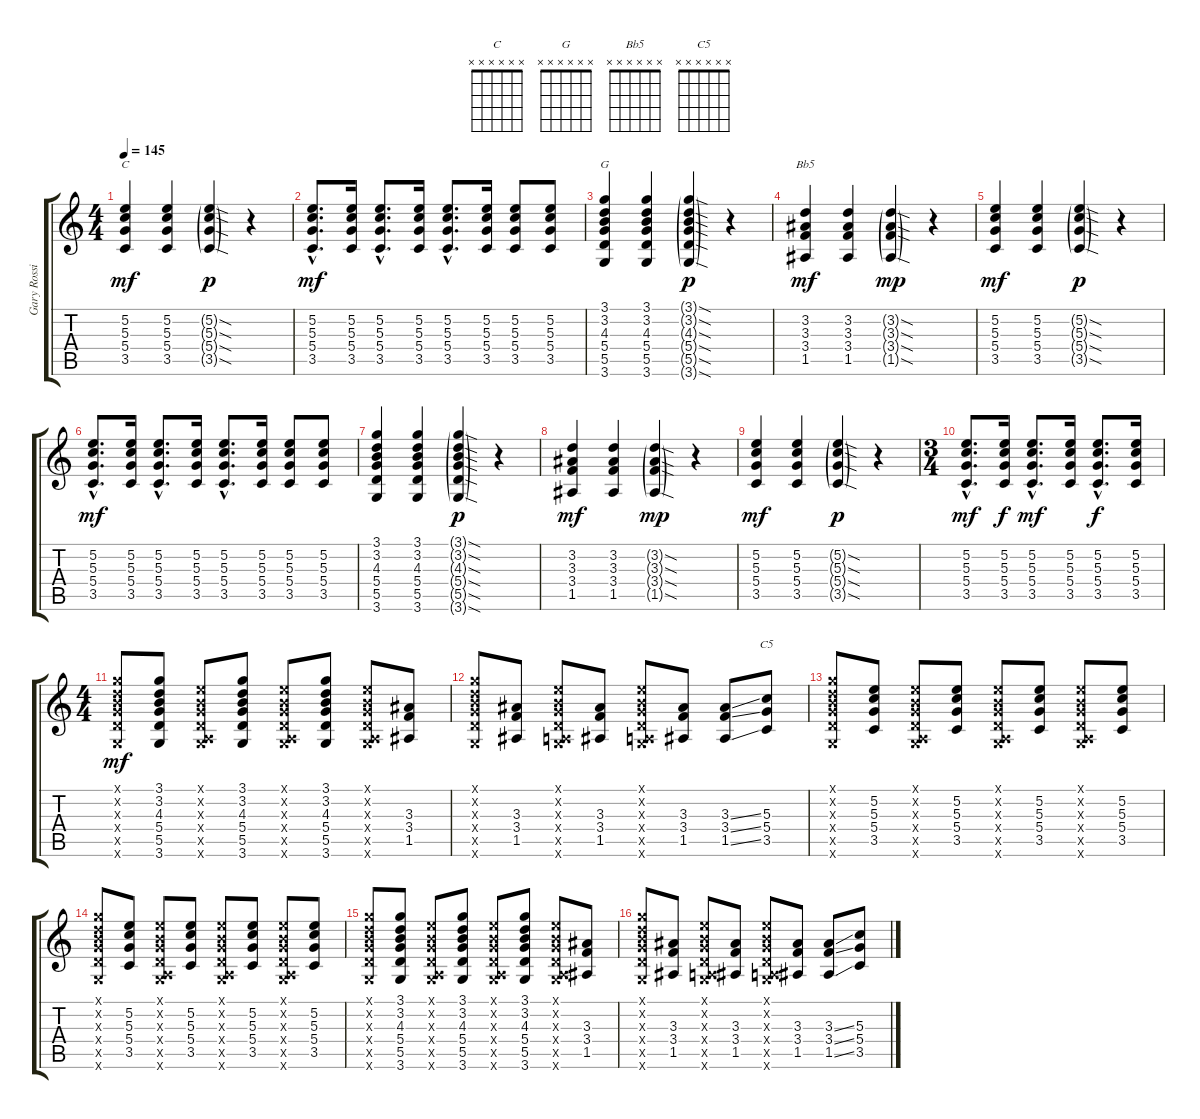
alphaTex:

\track ("Gary Rossington (Slide/Rythm Guitar)" "Gary Rossi") {instrument overdrivenguitar}
\staff {score tabs}
\tuning (E4 B3 G3 D3 A2 E2) {hide}
\chord ("C" x x x x x x)
\chord ("G" x x x x x x)
\chord ("Bb5" x x x x x x)
\chord ("C5" x x x x x x)
\ts (4 4)
\tempo 145
\clef g2
\ks c
(5.2 5.3 5.4 3.5).4{ch "C" dy mf} (5.2 5.3 5.4 3.5).4 (5.2{sod g} 5.3{sod g} 5.4{sod g} 3.5{sod g}).4{dy p} r.4 |
(5.2{hac} 5.3{hac} 5.4{hac} 3.5{hac}).8{d dy mf} (5.2 5.3 5.4 3.5).16 (5.2{hac} 5.3{hac} 5.4{hac} 3.5{hac}).8{d} (5.2 5.3 5.4 3.5).16 (5.2{hac} 5.3{hac} 5.4{hac} 3.5{hac}).8{d} (5.2 5.3 5.4 3.5).16 (5.2 5.3 5.4 3.5).8 (5.2 5.3 5.4 3.5).8 |
(3.1 3.2 4.3 5.4 5.5 3.6).4{ch "G"} (3.1 3.2 4.3 5.4 5.5 3.6).4 (3.1{sod g} 3.2{sod g} 4.3{sod g} 5.4{sod g} 5.5{sod g} 3.6{sod g}).4{dy p} r.4 |
(3.2 3.3 3.4 1.5).4{ch "Bb5" dy mf} (3.2 3.3 3.4 1.5).4 (3.2{sod g} 3.3{sod g} 3.4{sod g} 1.5{sod g}).4{dy mp} r.4 |
(5.2 5.3 5.4 3.5).4{dy mf} (5.2 5.3 5.4 3.5).4 (5.2{sod g} 5.3{sod g} 5.4{sod g} 3.5{sod g}).4{dy p} r.4 |
(5.2{hac} 5.3{hac} 5.4{hac} 3.5{hac}).8{d dy mf} (5.2 5.3 5.4 3.5).16 (5.2{hac} 5.3{hac} 5.4{hac} 3.5{hac}).8{d} (5.2 5.3 5.4 3.5).16 (5.2{hac} 5.3{hac} 5.4{hac} 3.5{hac}).8{d} (5.2 5.3 5.4 3.5).16 (5.2 5.3 5.4 3.5).8 (5.2 5.3 5.4 3.5).8 |
(3.1 3.2 4.3 5.4 5.5 3.6).4 (3.1 3.2 4.3 5.4 5.5 3.6).4 (3.1{sod g} 3.2{sod g} 4.3{sod g} 5.4{sod g} 5.5{sod g} 3.6{sod g}).4{dy p} r.4 |
(3.2 3.3 3.4 1.5).4{dy mf} (3.2 3.3 3.4 1.5).4 (3.2{sod g} 3.3{sod g} 3.4{sod g} 1.5{sod g}).4{dy mp} r.4 |
(5.2 5.3 5.4 3.5).4{dy mf} (5.2 5.3 5.4 3.5).4 (5.2{sod g} 5.3{sod g} 5.4{sod g} 3.5{sod g}).4{dy p} r.4 |
\ts (3 4)
(5.2{hac} 5.3{hac} 5.4{hac} 3.5{hac}).8{d dy mf} (5.2 5.3 5.4 3.5).16{dy f} (5.2{hac} 5.3{hac} 5.4{hac} 3.5{hac}).8{d dy mf} (5.2 5.3 5.4 3.5).16 (5.2{hac} 5.3{hac} 5.4{hac} 3.5{hac}).8{d dy f} (5.2 5.3 5.4 3.5).16 |
\ts (4 4)
(3.1{x} 3.2{x} 4.3{x} 5.4{x} 5.5{x} 3.6{x}).8{dy mf} (3.1 3.2 4.3 5.4 5.5 3.6).8 (0.1{x} 0.2{x} 0.3{x} 0.4{x} 0.5{x} 3.6{x}).8 (3.1 3.2 4.3 5.4 5.5 3.6).8 (0.1{x} 0.2{x} 0.3{x} 0.4{x} 0.5{x} 3.6{x}).8 (3.1 3.2 4.3 5.4 5.5 3.6).8 (0.1{x} 0.2{x} 0.3{x} 0.4{x} 0.5{x} 3.6{x}).8 (3.3 3.4 1.5).8 |
(3.1{x} 3.2{x} 4.3{x} 5.4{x} 5.5{x} 3.6{x}).8 (3.3 3.4 1.5).8 (0.1{x} 0.2{x} 0.3{x} 0.4{x} 0.5{x} 3.6{x}).8 (3.3 3.4 1.5).8 (0.1{x} 0.2{x} 0.3{x} 0.4{x} 0.5{x} 3.6{x}).8 (3.3 3.4 1.5).8 (3.3{ss} 3.4{ss} 1.5{ss}).8 (5.3 5.4 3.5).8{ch "C5"} |
(3.1{x} 3.2{x} 4.3{x} 5.4{x} 5.5{x} 3.6{x}).8 (5.2 5.3 5.4 3.5).8 (0.1{x} 0.2{x} 0.3{x} 0.4{x} 0.5{x} 3.6{x}).8 (5.2 5.3 5.4 3.5).8 (0.1{x} 0.2{x} 0.3{x} 0.4{x} 0.5{x} 3.6{x}).8 (5.2 5.3 5.4 3.5).8 (0.1{x} 0.2{x} 0.3{x} 0.4{x} 0.5{x} 3.6{x}).8 (5.2 5.3 5.4 3.5).8 |
(3.1{x} 3.2{x} 4.3{x} 5.4{x} 5.5{x} 3.6{x}).8 (5.2 5.3 5.4 3.5).8 (0.1{x} 0.2{x} 0.3{x} 0.4{x} 0.5{x} 3.6{x}).8 (5.2 5.3 5.4 3.5).8 (0.1{x} 0.2{x} 0.3{x} 0.4{x} 0.5{x} 3.6{x}).8 (5.2 5.3 5.4 3.5).8 (0.1{x} 0.2{x} 0.3{x} 0.4{x} 0.5{x} 3.6{x}).8 (5.2 5.3 5.4 3.5).8 |
(3.1{x} 3.2{x} 4.3{x} 5.4{x} 5.5{x} 3.6{x}).8 (3.1 3.2 4.3 5.4 5.5 3.6).8 (0.1{x} 0.2{x} 0.3{x} 0.4{x} 0.5{x} 3.6{x}).8 (3.1 3.2 4.3 5.4 5.5 3.6).8 (0.1{x} 0.2{x} 0.3{x} 0.4{x} 0.5{x} 3.6{x}).8 (3.1 3.2 4.3 5.4 5.5 3.6).8 (0.1{x} 0.2{x} 0.3{x} 0.4{x} 0.5{x} 3.6{x}).8 (3.3 3.4 1.5).8 |
(3.1{x} 3.2{x} 4.3{x} 5.4{x} 5.5{x} 3.6{x}).8 (3.3 3.4 1.5).8 (0.1{x} 0.2{x} 0.3{x} 0.4{x} 0.5{x} 3.6{x}).8 (3.3 3.4 1.5).8 (0.1{x} 0.2{x} 0.3{x} 0.4{x} 0.5{x} 3.6{x}).8 (3.3 3.4 1.5).8 (3.3{ss} 3.4{ss} 1.5{ss}).8 (5.3 5.4 3.5).8
